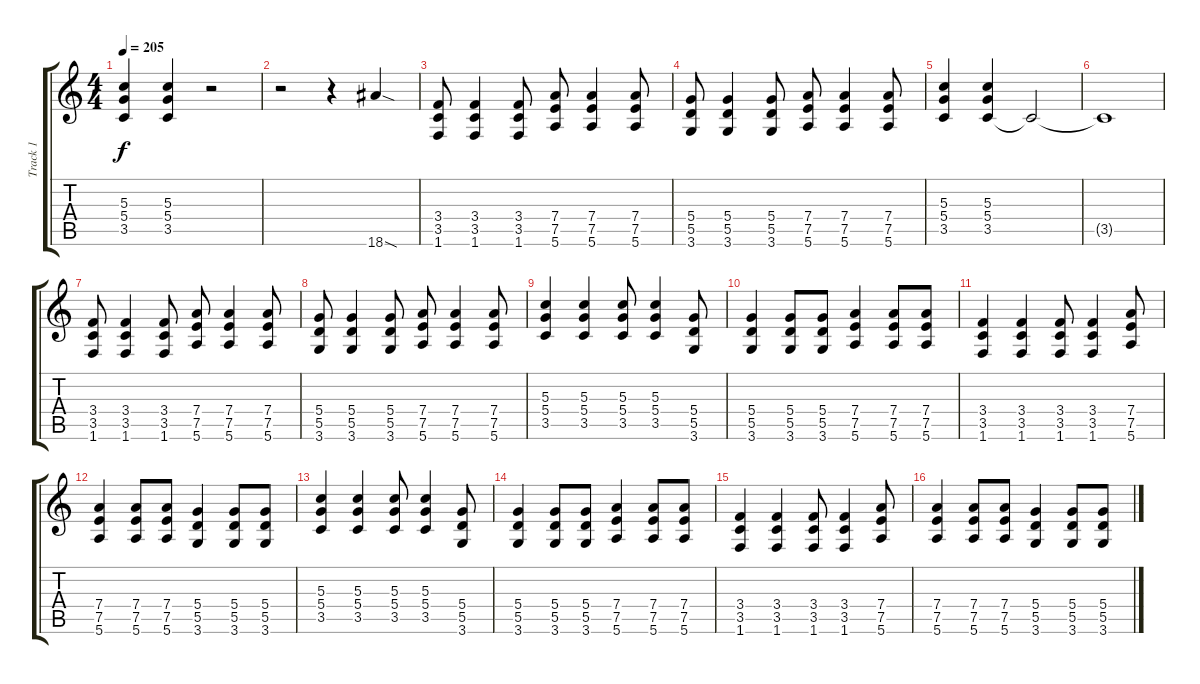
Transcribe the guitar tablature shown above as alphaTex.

\track ("Track 1" "Track 1") {instrument distortionguitar}
\staff {score tabs}
\tuning (E4 B3 G3 D3 A2 E2) {hide}
\ts (4 4)
\tempo 205
\clef g2
\ks c
(5.3 5.4 3.5).4{dy f} (5.3 5.4 3.5).4 r.2 |
r.2 r.4 18.6{sod}.4 |
(3.4 3.5 1.6).8 (3.4 3.5 1.6).4 (3.4 3.5 1.6).8 (7.4 7.5 5.6).8 (7.4 7.5 5.6).4 (7.4 7.5 5.6).8 |
(5.4 5.5 3.6).8 (5.4 5.5 3.6).4 (5.4 5.5 3.6).8 (7.4 7.5 5.6).8 (7.4 7.5 5.6).4 (7.4 7.5 5.6).8 |
(5.3 5.4 3.5).4 (5.3 5.4 3.5).4 3.5{t}.2 |
3.5{t}.1 |
(3.4 3.5 1.6).8 (3.4 3.5 1.6).4 (3.4 3.5 1.6).8 (7.4 7.5 5.6).8 (7.4 7.5 5.6).4 (7.4 7.5 5.6).8 |
(5.4 5.5 3.6).8 (5.4 5.5 3.6).4 (5.4 5.5 3.6).8 (7.4 7.5 5.6).8 (7.4 7.5 5.6).4 (7.4 7.5 5.6).8 |
(5.3 5.4 3.5).4 (5.3 5.4 3.5).4 (5.3 5.4 3.5).8 (5.3 5.4 3.5).4 (5.4 5.5 3.6).8 |
(5.4 5.5 3.6).4 (5.4 5.5 3.6).8 (5.4 5.5 3.6).8 (7.4 7.5 5.6).4 (7.4 7.5 5.6).8 (7.4 7.5 5.6).8 |
(3.4 3.5 1.6).4 (3.4 3.5 1.6).4 (3.4 3.5 1.6).8 (3.4 3.5 1.6).4 (7.4 7.5 5.6).8 |
(7.4 7.5 5.6).4 (7.4 7.5 5.6).8 (7.4 7.5 5.6).8 (5.4 5.5 3.6).4 (5.4 5.5 3.6).8 (5.4 5.5 3.6).8 |
(5.3 5.4 3.5).4 (5.3 5.4 3.5).4 (5.3 5.4 3.5).8 (5.3 5.4 3.5).4 (5.4 5.5 3.6).8 |
(5.4 5.5 3.6).4 (5.4 5.5 3.6).8 (5.4 5.5 3.6).8 (7.4 7.5 5.6).4 (7.4 7.5 5.6).8 (7.4 7.5 5.6).8 |
(3.4 3.5 1.6).4 (3.4 3.5 1.6).4 (3.4 3.5 1.6).8 (3.4 3.5 1.6).4 (7.4 7.5 5.6).8 |
(7.4 7.5 5.6).4 (7.4 7.5 5.6).8 (7.4 7.5 5.6).8 (5.4 5.5 3.6).4 (5.4 5.5 3.6).8 (5.4 5.5 3.6).8
